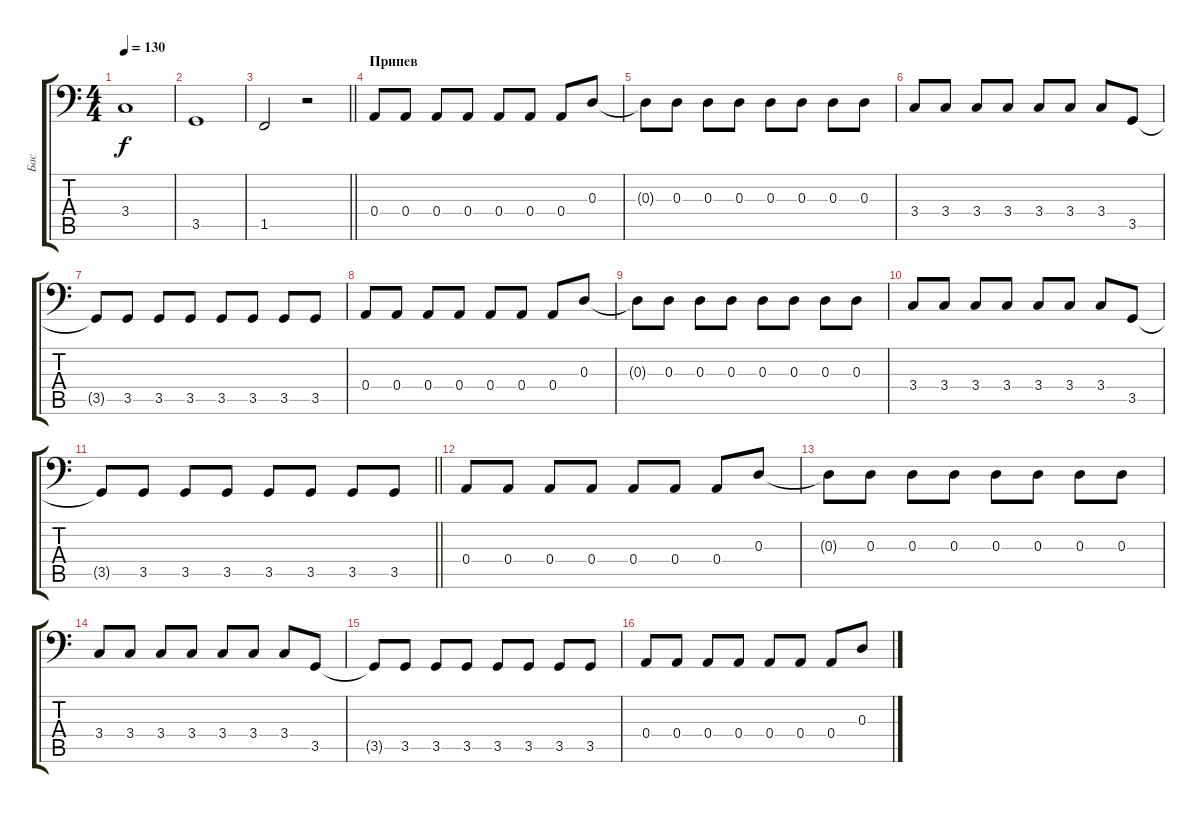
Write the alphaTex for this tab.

\track ("Бас" "Бас") {instrument electricbasspick}
\staff {score tabs}
\tuning (C3 G2 D2 A1 E1 B0) {hide}
\ts (4 4)
\tempo 130
\clef f4
\ks c
3.4.1{dy f} |
3.5.1 |
\barLineRight lightlight
1.5.2 r.2 |
\section ("" "Припев")
0.4.8 0.4.8 0.4.8 0.4.8 0.4.8 0.4.8 0.4.8 0.3.8 |
0.3{t}.8 0.3.8 0.3.8 0.3.8 0.3.8 0.3.8 0.3.8 0.3.8 |
3.4.8 3.4.8 3.4.8 3.4.8 3.4.8 3.4.8 3.4.8 3.5.8 |
3.5{t}.8 3.5.8 3.5.8 3.5.8 3.5.8 3.5.8 3.5.8 3.5.8 |
0.4.8 0.4.8 0.4.8 0.4.8 0.4.8 0.4.8 0.4.8 0.3.8 |
0.3{t}.8 0.3.8 0.3.8 0.3.8 0.3.8 0.3.8 0.3.8 0.3.8 |
3.4.8 3.4.8 3.4.8 3.4.8 3.4.8 3.4.8 3.4.8 3.5.8 |
\barLineRight lightlight
3.5{t}.8 3.5.8 3.5.8 3.5.8 3.5.8 3.5.8 3.5.8 3.5.8 |
0.4.8 0.4.8 0.4.8 0.4.8 0.4.8 0.4.8 0.4.8 0.3.8 |
0.3{t}.8 0.3.8 0.3.8 0.3.8 0.3.8 0.3.8 0.3.8 0.3.8 |
3.4.8 3.4.8 3.4.8 3.4.8 3.4.8 3.4.8 3.4.8 3.5.8 |
3.5{t}.8 3.5.8 3.5.8 3.5.8 3.5.8 3.5.8 3.5.8 3.5.8 |
0.4.8 0.4.8 0.4.8 0.4.8 0.4.8 0.4.8 0.4.8 0.3.8
